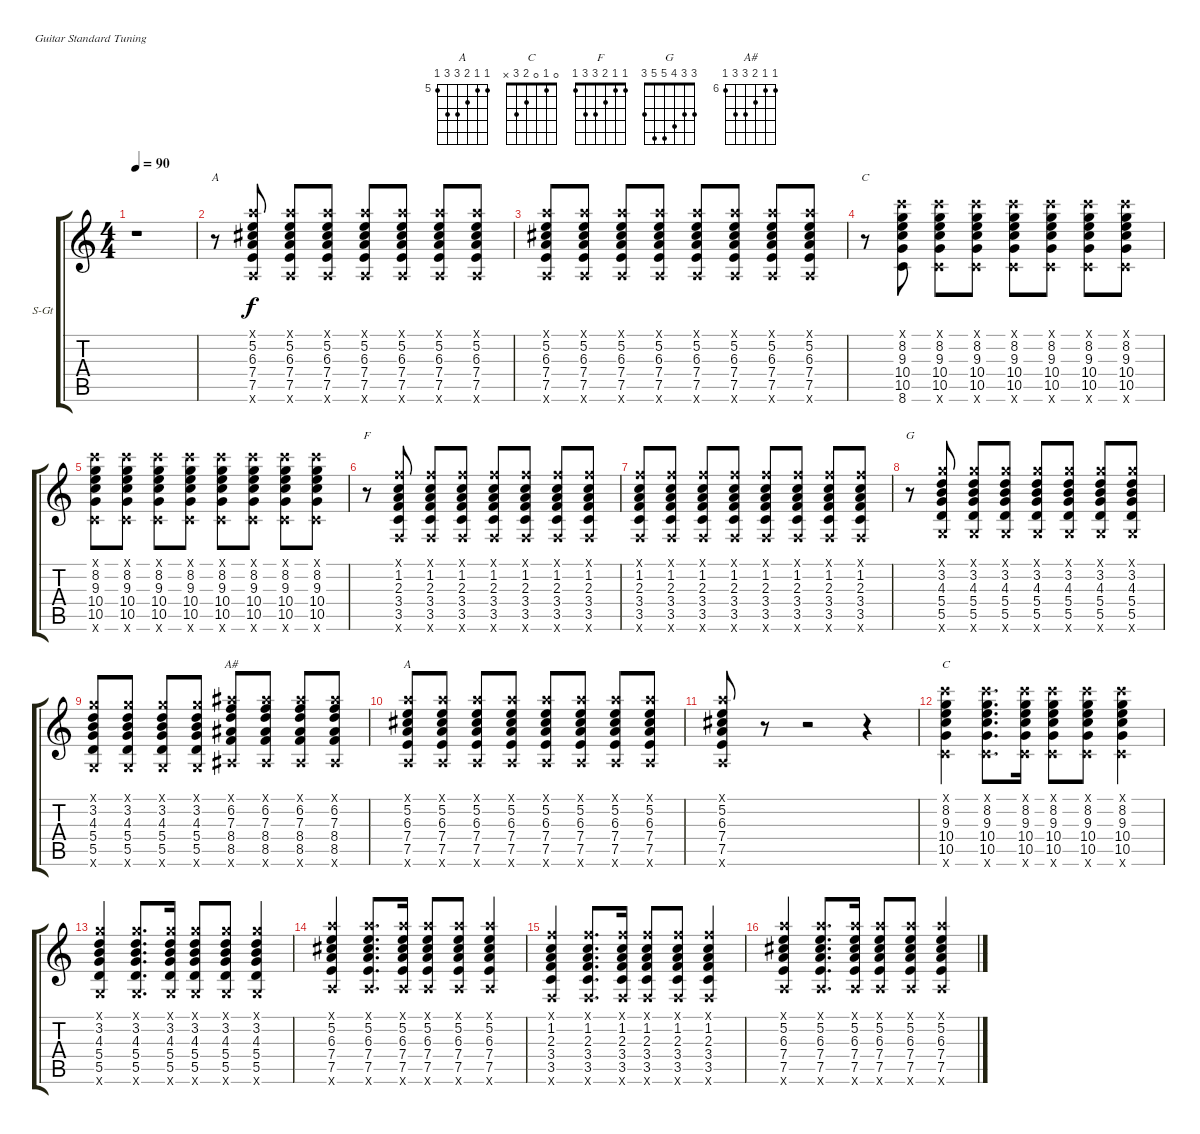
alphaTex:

\bracketExtendMode groupsimilarinstruments
\firstSystemTrackNameOrientation horizontal
\otherSystemsTrackNameOrientation horizontal
\track ("Damon (Ac. Guitar)" "S-Gt") {instrument acousticguitarsteel}
\staff {score tabs}
\tuning (E4 B3 G3 D3 A2 E2)
\chord ("A" 5 5 6 7 7 5) {firstfret 5}
\chord ("C" 8 8 9 10 10 8) {firstfret 8}
\chord ("F" 1 1 2 3 3 1)
\chord ("G" 3 3 4 5 5 3)
\chord ("A#" 6 6 7 8 8 6) {firstfret 6}
\chord ("C" 0 1 0 2 3 x)
\ts (4 4)
\tempo 90
\clef g2
\ks c
r.1{dy f} |
r.8{ch "A"} (5.1{x} 5.2 6.3 7.4 7.5 5.6{x}).8 (5.1{x} 5.2 6.3 7.4 7.5 5.6{x}).8 (5.1{x} 5.2 6.3 7.4 7.5 5.6{x}).8 (5.1{x} 5.2 6.3 7.4 7.5 5.6{x}).8 (5.1{x} 5.2 6.3 7.4 7.5 5.6{x}).8 (5.1{x} 5.2 6.3 7.4 7.5 5.6{x}).8 (5.1{x} 5.2 6.3 7.4 7.5 5.6{x}).8 |
(5.1{x} 5.2 6.3 7.4 7.5 5.6{x}).8 (5.1{x} 5.2 6.3 7.4 7.5 5.6{x}).8 (5.1{x} 5.2 6.3 7.4 7.5 5.6{x}).8 (5.1{x} 5.2 6.3 7.4 7.5 5.6{x}).8 (5.1{x} 5.2 6.3 7.4 7.5 5.6{x}).8 (5.1{x} 5.2 6.3 7.4 7.5 5.6{x}).8 (5.1{x} 5.2 6.3 7.4 7.5 5.6{x}).8 (5.1{x} 5.2 6.3 7.4 7.5 5.6{x}).8 |
r.8{ch "C"} (8.1{x} 8.2 9.3 10.4 10.5 8.6).8 (8.1{x} 8.2 9.3 10.4 10.5 8.6{x}).8 (8.1{x} 8.2 9.3 10.4 10.5 8.6{x}).8 (8.1{x} 8.2 9.3 10.4 10.5 8.6{x}).8 (8.1{x} 8.2 9.3 10.4 10.5 8.6{x}).8 (8.1{x} 8.2 9.3 10.4 10.5 8.6{x}).8 (8.1{x} 8.2 9.3 10.4 10.5 8.6{x}).8 |
(8.1{x} 8.2 9.3 10.4 10.5 8.6{x}).8 (8.1{x} 8.2 9.3 10.4 10.5 8.6{x}).8 (8.1{x} 8.2 9.3 10.4 10.5 8.6{x}).8 (8.1{x} 8.2 9.3 10.4 10.5 8.6{x}).8 (8.1{x} 8.2 9.3 10.4 10.5 8.6{x}).8 (8.1{x} 8.2 9.3 10.4 10.5 8.6{x}).8 (8.1{x} 8.2 9.3 10.4 10.5 8.6{x}).8 (8.1{x} 8.2 9.3 10.4 10.5 8.6{x}).8 |
r.8{ch "F"} (1.1{x} 1.2 2.3 3.4 3.5 1.6{x}).8 (1.1{x} 1.2 2.3 3.4 3.5 1.6{x}).8 (1.1{x} 1.2 2.3 3.4 3.5 1.6{x}).8 (1.1{x} 1.2 2.3 3.4 3.5 1.6{x}).8 (1.1{x} 1.2 2.3 3.4 3.5 1.6{x}).8 (1.1{x} 1.2 2.3 3.4 3.5 1.6{x}).8 (1.1{x} 1.2 2.3 3.4 3.5 1.6{x}).8 |
(1.1{x} 1.2 2.3 3.4 3.5 1.6{x}).8 (1.1{x} 1.2 2.3 3.4 3.5 1.6{x}).8 (1.1{x} 1.2 2.3 3.4 3.5 1.6{x}).8 (1.1{x} 1.2 2.3 3.4 3.5 1.6{x}).8 (1.1{x} 1.2 2.3 3.4 3.5 1.6{x}).8 (1.1{x} 1.2 2.3 3.4 3.5 1.6{x}).8 (1.1{x} 1.2 2.3 3.4 3.5 1.6{x}).8 (1.1{x} 1.2 2.3 3.4 3.5 1.6{x}).8 |
r.8{ch "G"} (3.1{x} 3.2 4.3 5.4 5.5 3.6{x}).8 (3.1{x} 3.2 4.3 5.4 5.5 3.6{x}).8 (3.1{x} 3.2 4.3 5.4 5.5 3.6{x}).8 (3.1{x} 3.2 4.3 5.4 5.5 3.6{x}).8 (3.1{x} 3.2 4.3 5.4 5.5 3.6{x}).8 (3.1{x} 3.2 4.3 5.4 5.5 3.6{x}).8 (3.1{x} 3.2 4.3 5.4 5.5 3.6{x}).8 |
(3.1{x} 3.2 4.3 5.4 5.5 3.6{x}).8 (3.1{x} 3.2 4.3 5.4 5.5 3.6{x}).8 (3.1{x} 3.2 4.3 5.4 5.5 3.6{x}).8 (3.1{x} 3.2 4.3 5.4 5.5 3.6{x}).8 (6.1{x} 6.2 7.3 8.4 8.5 6.6{x}).8{ch "A#"} (6.1{x} 6.2 7.3 8.4 8.5 6.6{x}).8 (6.1{x} 6.2 7.3 8.4 8.5 6.6{x}).8 (6.1{x} 6.2 7.3 8.4 8.5 6.6{x}).8 |
(5.1{x} 5.2 6.3 7.4 7.5 5.6{x}).8{ch "A"} (5.1{x} 5.2 6.3 7.4 7.5 5.6{x}).8 (5.1{x} 5.2 6.3 7.4 7.5 5.6{x}).8 (5.1{x} 5.2 6.3 7.4 7.5 5.6{x}).8 (5.1{x} 5.2 6.3 7.4 7.5 5.6{x}).8 (5.1{x} 5.2 6.3 7.4 7.5 5.6{x}).8 (5.1{x} 5.2 6.3 7.4 7.5 5.6{x}).8 (5.1{x} 5.2 6.3 7.4 7.5 5.6{x}).8 |
(5.1{x} 5.2 6.3 7.4 7.5 5.6{x}).8 r.8 r.2 r.4 |
(8.1{x} 8.2 9.3 10.4 10.5 8.6{x}).4{ch "C"} (8.1{x} 8.2 9.3 10.4 10.5 8.6{x}).8{d} (8.1{x} 8.2 9.3 10.4 10.5 8.6{x}).16 (8.1{x} 8.2 9.3 10.4 10.5 8.6{x}).8 (8.1{x} 8.2 9.3 10.4 10.5 8.6{x}).8 (8.1{x} 8.2 9.3 10.4 10.5 8.6{x}).4 |
(3.1{x} 3.2 4.3 5.4 5.5 3.6{x}).4 (3.1{x} 3.2 4.3 5.4 5.5 3.6{x}).8{d} (3.1{x} 3.2 4.3 5.4 5.5 3.6{x}).16 (3.1{x} 3.2 4.3 5.4 5.5 3.6{x}).8 (3.1{x} 3.2 4.3 5.4 5.5 3.6{x}).8 (3.1{x} 3.2 4.3 5.4 5.5 3.6{x}).4 |
(5.1{x} 5.2 6.3 7.4 7.5 5.6{x}).4 (5.1{x} 5.2 6.3 7.4 7.5 5.6{x}).8{d} (5.1{x} 5.2 6.3 7.4 7.5 5.6{x}).16 (5.1{x} 5.2 6.3 7.4 7.5 5.6{x}).8 (5.1{x} 5.2 6.3 7.4 7.5 5.6{x}).8 (5.1{x} 5.2 6.3 7.4 7.5 5.6{x}).4 |
(1.1{x} 1.2 2.3 3.4 3.5 1.6{x}).4 (1.1{x} 1.2 2.3 3.4 3.5 1.6{x}).8{d} (1.1{x} 1.2 2.3 3.4 3.5 1.6{x}).16 (1.1{x} 1.2 2.3 3.4 3.5 1.6{x}).8 (1.1{x} 1.2 2.3 3.4 3.5 1.6{x}).8 (1.1{x} 1.2 2.3 3.4 3.5 1.6{x}).4 |
(5.1{x} 5.2 6.3 7.4 7.5 5.6{x}).4 (5.1{x} 5.2 6.3 7.4 7.5 5.6{x}).8{d} (5.1{x} 5.2 6.3 7.4 7.5 5.6{x}).16 (5.1{x} 5.2 6.3 7.4 7.5 5.6{x}).8 (5.1{x} 5.2 6.3 7.4 7.5 5.6{x}).8 (5.1{x} 5.2 6.3 7.4 7.5 5.6{x}).4
